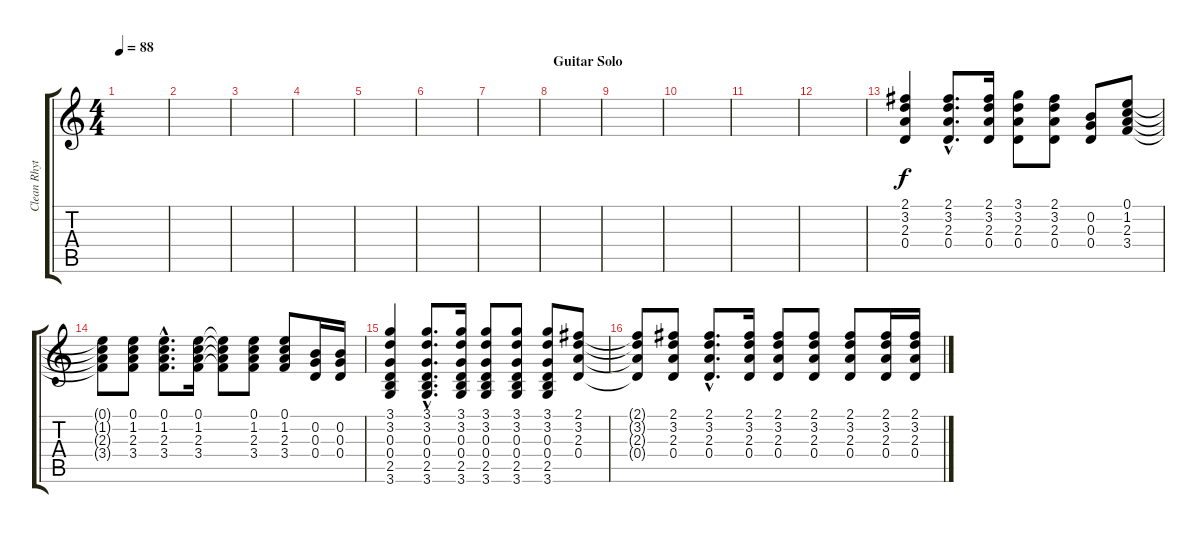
\track ("Clean Rhythm" "Clean Rhyt") {instrument acousticguitarsteel}
\staff {score tabs}
\tuning (E4 B3 G3 D3 A2 E2) {hide}
\ts (4 4)
\tempo 88
\clef g2
\ks c
|
|
|
|
|
|
|
\section ("" "Guitar Solo")
|
|
|
|
|
(2.1 3.2 2.3 0.4).4 (2.1{hac} 3.2{hac} 2.3{hac} 0.4{hac}).8{d} (2.1 3.2 2.3 0.4).16 (3.1 3.2 2.3 0.4).8 (2.1 3.2 2.3 0.4).8 (0.2 0.3 0.4).8 (0.1 1.2 2.3 3.4).8 |
(0.1{t} 1.2{t} 2.3{t} 3.4{t}).8 (0.1 1.2 2.3 3.4).8 (0.1{hac} 1.2{hac} 2.3{hac} 3.4{hac}).8{d} (0.1 1.2 2.3 3.4).16 (0.1{t} 1.2{t} 2.3{t} 3.4{t}).8 (0.1 1.2 2.3 3.4).8 (0.1 1.2 2.3 3.4).8 (0.2 0.3 0.4).16 (0.2 0.3 0.4).16 |
(3.1 3.2 0.3 0.4 2.5 3.6).4 (3.1{hac} 3.2{hac} 0.3{hac} 0.4{hac} 2.5{hac} 3.6{hac}).8{d} (3.1 3.2 0.3 0.4 2.5 3.6).16 (3.1 3.2 0.3 0.4 2.5 3.6).8 (3.1 3.2 0.3 0.4 2.5 3.6).8 (3.1 3.2 0.3 0.4 2.5 3.6).8 (2.1 3.2 2.3 0.4).8 |
(2.1{t} 3.2{t} 2.3{t} 0.4{t}).8 (2.1 3.2 2.3 0.4).8 (2.1{hac} 3.2{hac} 2.3{hac} 0.4{hac}).8{d} (2.1 3.2 2.3 0.4).16 (2.1 3.2 2.3 0.4).8 (2.1 3.2 2.3 0.4).8 (2.1 3.2 2.3 0.4).8 (2.1 3.2 2.3 0.4).16 (2.1 3.2 2.3 0.4).16
